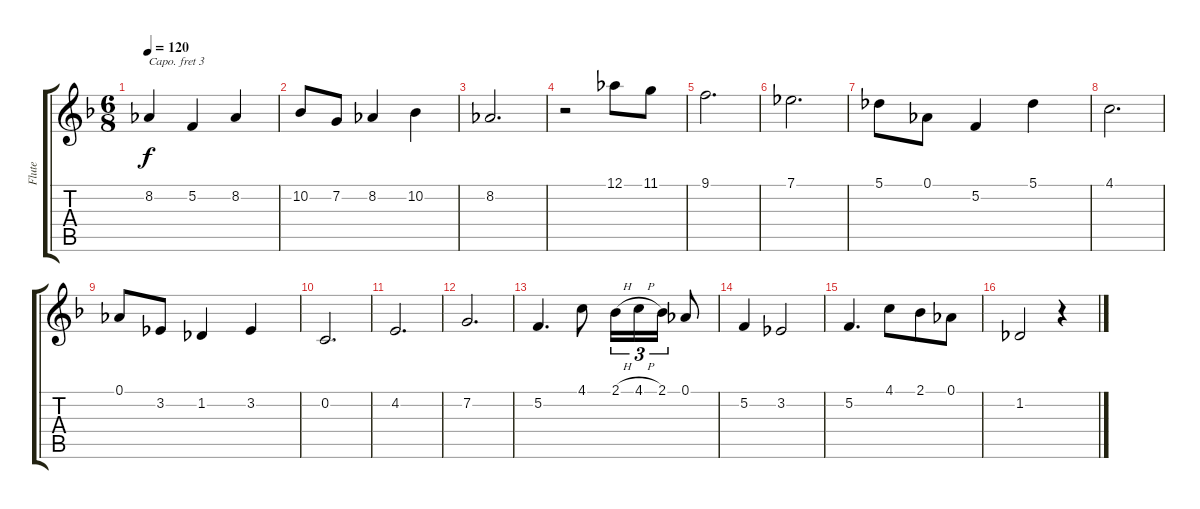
\track ("Flute" "Flute") {instrument flute}
\staff {score tabs}
\capo 3
\tuning (F4 A3 G3 D3 A2 D2) {hide}
\ts (6 8)
\tempo 120
\clef g2
\ks dminor
8.2.4{dy f} 5.2.4 8.2.4 |
10.2.8 7.2.8 8.2.4 10.2.4 |
8.2.2{d} |
r.2 12.1.8 11.1.8 |
9.1.2{d} |
7.1.2{d} |
5.1.8 0.1.8 5.2.4 5.1.4 |
4.1.2{d} |
0.1.8 3.2.8 1.2.4 3.2.4 |
0.2.2{d} |
4.2.2{d} |
7.2.2{d} |
5.2.4{d} 4.1.8 2.1{h}.16{tu (3 2)} 4.1{h}.16{tu (3 2)} 2.1.16{tu (3 2)} 0.1.8 |
5.2.4 3.2.2 |
5.2.4{d} 4.1.8 2.1.8 0.1.8 |
1.2.2 r.4
